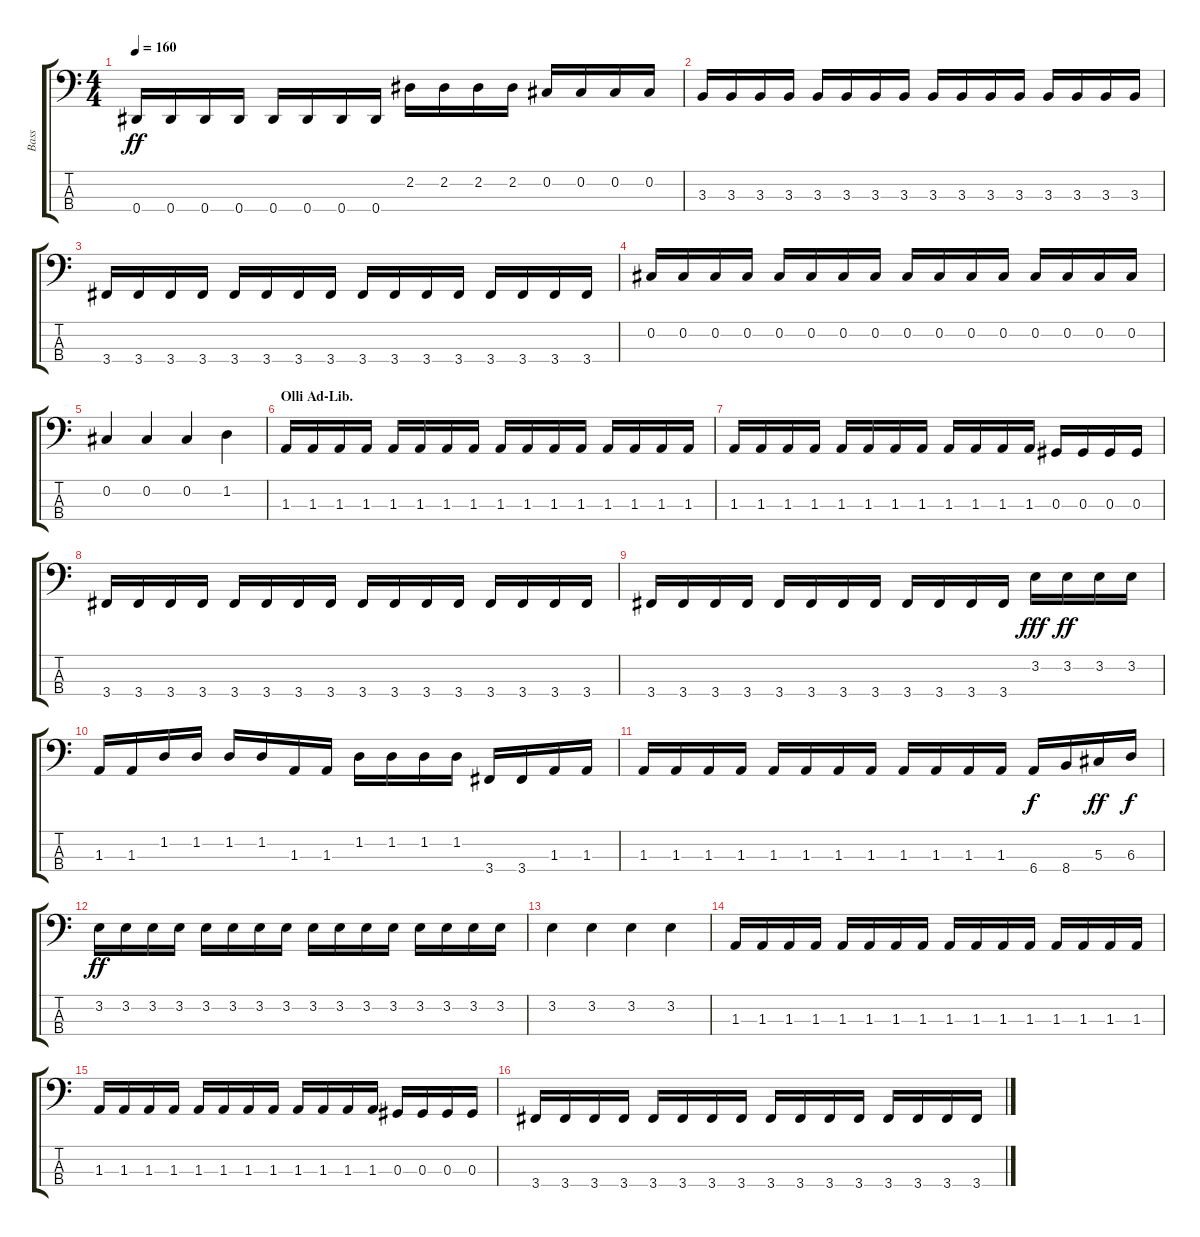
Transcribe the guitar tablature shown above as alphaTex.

\track ("Bass" "Bass") {instrument electricbasspick}
\staff {score tabs}
\tuning (Gb2 Db2 Ab1 Eb1) {hide}
\ts (4 4)
\tempo 160
\clef f4
\ks c
0.4.16{dy ff} 0.4.16 0.4.16 0.4.16 0.4.16 0.4.16 0.4.16 0.4.16 2.2.16 2.2.16 2.2.16 2.2.16 0.2.16 0.2.16 0.2.16 0.2.16 |
3.3.16 3.3.16 3.3.16 3.3.16 3.3.16 3.3.16 3.3.16 3.3.16 3.3.16 3.3.16 3.3.16 3.3.16 3.3.16 3.3.16 3.3.16 3.3.16 |
3.4.16 3.4.16 3.4.16 3.4.16 3.4.16 3.4.16 3.4.16 3.4.16 3.4.16 3.4.16 3.4.16 3.4.16 3.4.16 3.4.16 3.4.16 3.4.16 |
0.2.16 0.2.16 0.2.16 0.2.16 0.2.16 0.2.16 0.2.16 0.2.16 0.2.16 0.2.16 0.2.16 0.2.16 0.2.16 0.2.16 0.2.16 0.2.16 |
0.2.4 0.2.4 0.2.4 1.2.4 |
\section ("" "Olli Ad-Lib.")
1.3.16 1.3.16 1.3.16 1.3.16 1.3.16 1.3.16 1.3.16 1.3.16 1.3.16 1.3.16 1.3.16 1.3.16 1.3.16 1.3.16 1.3.16 1.3.16 |
1.3.16 1.3.16 1.3.16 1.3.16 1.3.16 1.3.16 1.3.16 1.3.16 1.3.16 1.3.16 1.3.16 1.3.16 0.3.16 0.3.16 0.3.16 0.3.16 |
3.4.16 3.4.16 3.4.16 3.4.16 3.4.16 3.4.16 3.4.16 3.4.16 3.4.16 3.4.16 3.4.16 3.4.16 3.4.16 3.4.16 3.4.16 3.4.16 |
3.4.16 3.4.16 3.4.16 3.4.16 3.4.16 3.4.16 3.4.16 3.4.16 3.4.16 3.4.16 3.4.16 3.4.16 3.2.16{dy fff} 3.2.16{dy ff} 3.2.16 3.2.16 |
1.3.16 1.3.16 1.2.16 1.2.16 1.2.16 1.2.16 1.3.16 1.3.16 1.2.16 1.2.16 1.2.16 1.2.16 3.4.16 3.4.16 1.3.16 1.3.16 |
1.3.16 1.3.16 1.3.16 1.3.16 1.3.16 1.3.16 1.3.16 1.3.16 1.3.16 1.3.16 1.3.16 1.3.16 6.4.16{dy f} 8.4.16 5.3.16{dy ff} 6.3.16{dy f} |
3.2.16{dy ff} 3.2.16 3.2.16 3.2.16 3.2.16 3.2.16 3.2.16 3.2.16 3.2.16 3.2.16 3.2.16 3.2.16 3.2.16 3.2.16 3.2.16 3.2.16 |
3.2.4 3.2.4 3.2.4 3.2.4 |
1.3.16 1.3.16 1.3.16 1.3.16 1.3.16 1.3.16 1.3.16 1.3.16 1.3.16 1.3.16 1.3.16 1.3.16 1.3.16 1.3.16 1.3.16 1.3.16 |
1.3.16 1.3.16 1.3.16 1.3.16 1.3.16 1.3.16 1.3.16 1.3.16 1.3.16 1.3.16 1.3.16 1.3.16 0.3.16 0.3.16 0.3.16 0.3.16 |
3.4.16 3.4.16 3.4.16 3.4.16 3.4.16 3.4.16 3.4.16 3.4.16 3.4.16 3.4.16 3.4.16 3.4.16 3.4.16 3.4.16 3.4.16 3.4.16
